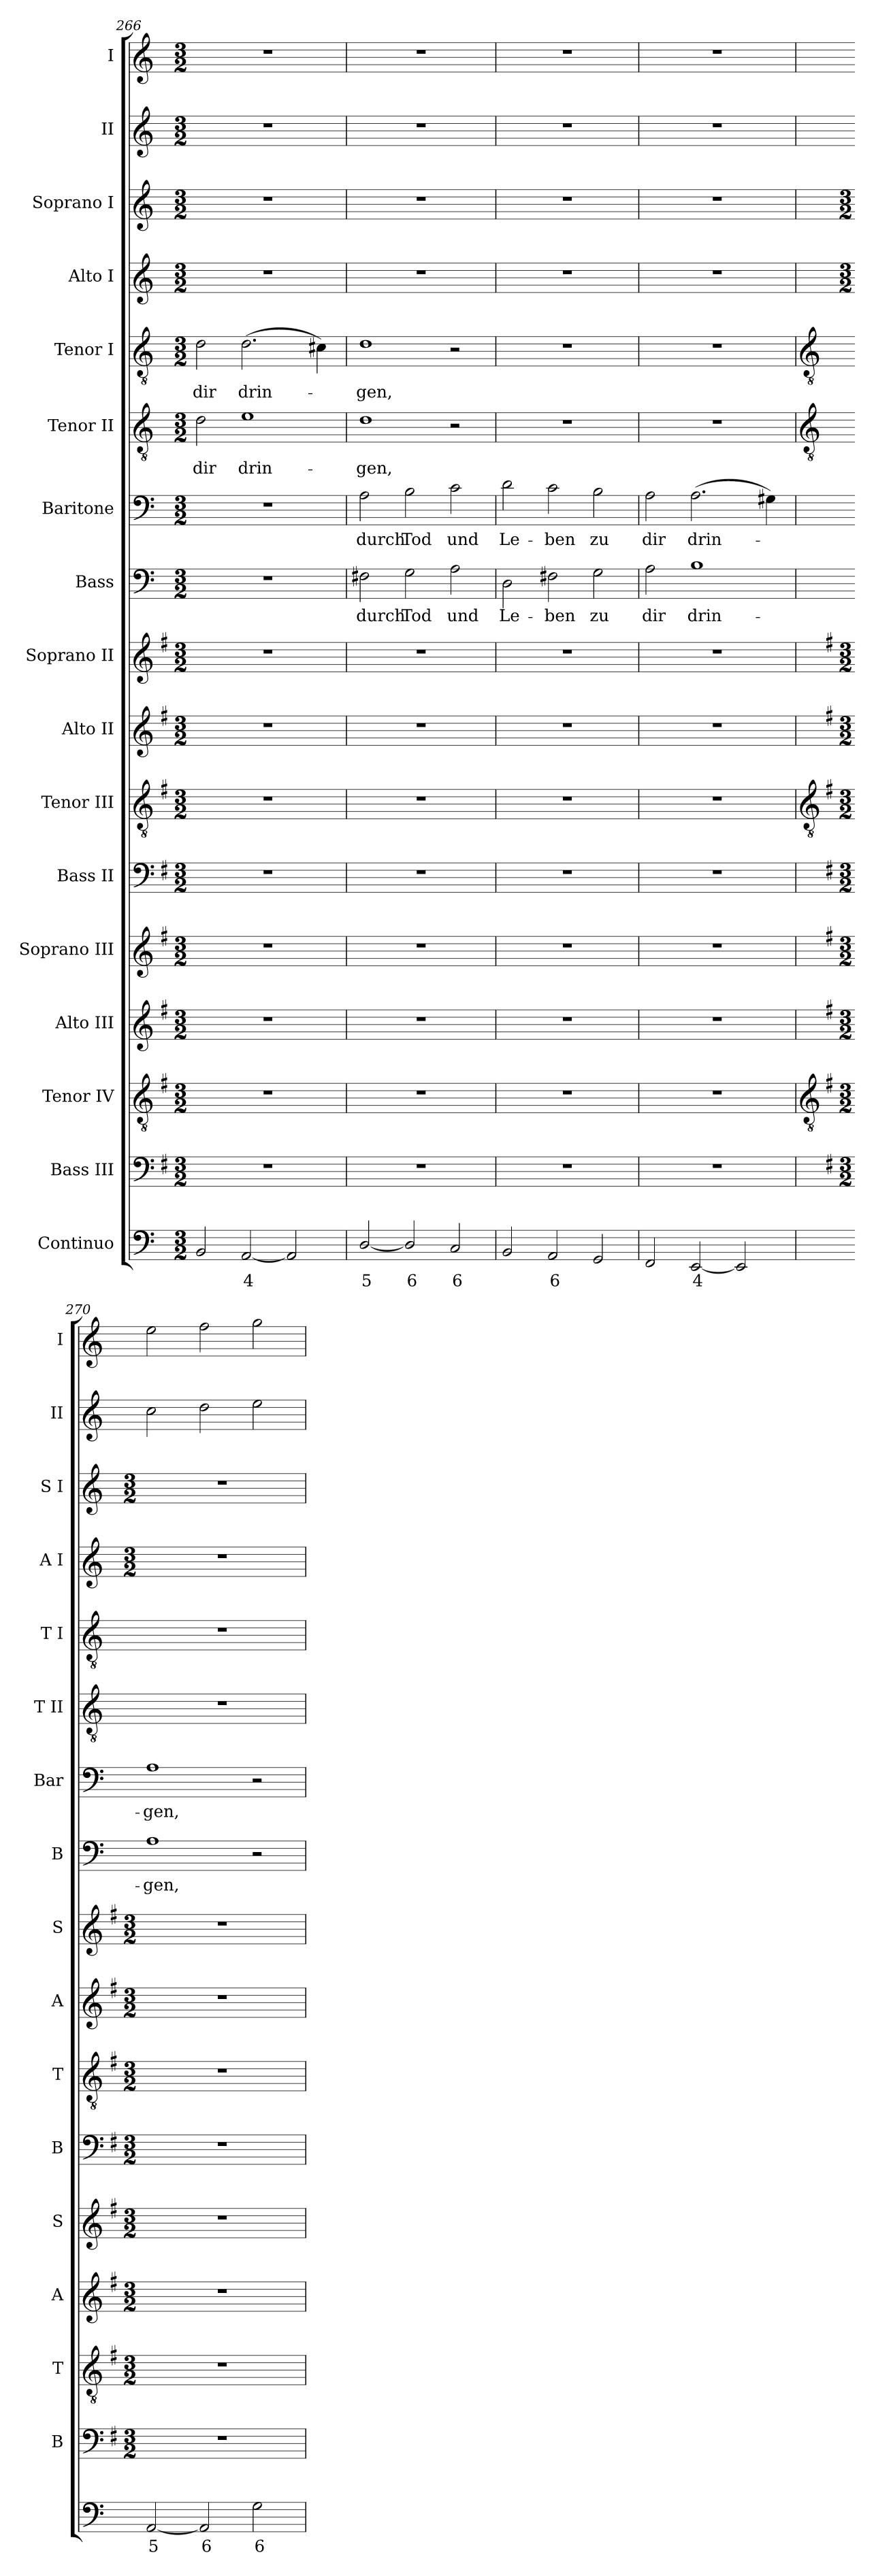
**kern	**text	**kern	**kern	**kern	**kern	**kern	**kern	**kern	**kern	**kern	**text	**kern	**text	**kern	**text	**kern	**text	**kern	**kern	**kern	**kern
*part17	*part17	*part16	*part15	*part14	*part13	*part12	*part11	*part10	*part9	*part8	*part8	*part7	*part7	*part6	*part6	*part5	*part5	*part4	*part3	*part2	*part1
*staff17	*staff17	*staff16	*staff15	*staff14	*staff13	*staff12	*staff11	*staff10	*staff9	*staff8	*staff8	*staff7	*staff7	*staff6	*staff6	*staff5	*staff5	*staff4	*staff3	*staff2	*staff1
*I"Continuo	*	*I"Bass III	*I"Tenor IV	*I"Alto III	*I"Soprano III	*I"Bass II	*I"Tenor III	*I"Alto II	*I"Soprano II	*I"Bass	*	*I"Baritone	*	*I"Tenor II	*	*I"Tenor I	*	*I"Alto I	*I"Soprano I	*I"II	*I"I
*	*	*I'B	*I'T	*I'A	*I'S	*I'B	*I'T	*I'A	*I'S	*I'B	*	*I'Bar	*	*I'T II	*	*I'T I	*	*I'A I	*I'S I	*I'II	*I'I
*clefF4	*	*clefF4	*clefGv2	*clefG2	*clefG2	*clefF4	*clefGv2	*clefG2	*clefG2	*clefF4	*	*clefF4	*	*clefGv2	*	*clefGv2	*	*clefG2	*clefG2	*clefG2	*clefG2
*	*	*ITrd4c7	*ITrd4c7	*ITrd4c7	*ITrd4c7	*ITrd4c7	*ITrd4c7	*ITrd4c7	*ITrd4c7	*	*	*	*	*	*	*	*	*	*	*	*
*k[]	*	*k[]	*k[]	*k[]	*k[]	*k[]	*k[]	*k[]	*k[]	*k[]	*	*k[]	*	*k[]	*	*k[]	*	*k[]	*k[]	*k[]	*k[]
*C:	*	*C:	*C:	*C:	*C:	*C:	*C:	*C:	*C:	*C:	*	*C:	*	*C:	*	*C:	*	*C:	*C:	*C:	*C:
*M3/2	*	*M3/2	*M3/2	*M3/2	*M3/2	*M3/2	*M3/2	*M3/2	*M3/2	*M3/2	*	*M3/2	*	*M3/2	*	*M3/2	*	*M3/2	*M3/2	*M3/2	*M3/2
=266	=266	=266	=266	=266	=266	=266	=266	=266	=266	=266	=266	=266	=266	=266	=266	=266	=266	=266	=266	=266	=266
!	!	!	!	!	!	!	!	!	!	!LO:N:vis=1	!	!LO:N:vis=1	!	!	!LO:LY:b	!	!LO:LY:b	!	!	!LO:N:vis=1	!LO:N:vis=1
2BB	.	1.r	1.r	1.r	1.r	1.r	1.r	1.r	1.r	1.r	.	1.r	.	2d	dir	2d	dir	1.r	1.r	1.r	1.r
!	!LO:LY:b	!	!	!	!	!	!	!	!	!	!	!	!	!	!LO:LY:b	!	!LO:LY:b	!	!	!	!
[2AA	4	.	.	.	.	.	.	.	.	.	.	.	.	1e	drin-	(>2.d	drin-	.	.	.	.
2AA]	.	.	.	.	.	.	.	.	.	.	.	.	.	.	.	.	.	.	.	.	.
.	.	.	.	.	.	.	.	.	.	.	.	.	.	.	.	4c#X)	.	.	.	.	.
=267	=267	=267	=267	=267	=267	=267	=267	=267	=267	=267	=267	=267	=267	=267	=267	=267	=267	=267	=267	=267	=267
!	!LO:LY:b	!	!	!	!	!	!	!	!	!	!LO:LY:b	!	!LO:LY:b	!	!LO:LY:b	!	!LO:LY:b	!	!	!LO:N:vis=1	!LO:N:vis=1
[2D/	5	1.r	1.r	1.r	1.r	1.r	1.r	1.r	1.r	2F#X	durch	2A	durch	1d	-gen,	1d	gen,	1.r	1.r	1.r	1.r
!	!LO:LY:b	!	!	!	!	!	!	!	!	!	!LO:LY:b	!	!LO:LY:b	!	!	!	!	!	!	!	!
2D/]	6	.	.	.	.	.	.	.	.	2G	Tod	2B	Tod	.	.	.	.	.	.	.	.
!	!LO:LY:b	!	!	!	!	!	!	!	!	!	!LO:LY:b	!	!LO:LY:b	!	!	!	!	!	!	!	!
2C	6	.	.	.	.	.	.	.	.	2A	und	2c	und	2r	.	2r	.	.	.	.	.
=268	=268	=268	=268	=268	=268	=268	=268	=268	=268	=268	=268	=268	=268	=268	=268	=268	=268	=268	=268	=268	=268
!	!	!	!	!	!	!	!	!	!	!	!LO:LY:b	!	!LO:LY:b	!LO:N:vis=1	!	!LO:N:vis=1	!	!	!	!LO:N:vis=1	!LO:N:vis=1
2BB	.	1.r	1.r	1.r	1.r	1.r	1.r	1.r	1.r	2D	Le-	2d	Le-	1.r	.	1.r	.	1.r	1.r	1.r	1.r
!	!LO:LY:b	!	!	!	!	!	!	!	!	!	!LO:LY:b	!	!LO:LY:b	!	!	!	!	!	!	!	!
2AA	6	.	.	.	.	.	.	.	.	2F#X	-ben	2c	-ben	.	.	.	.	.	.	.	.
!	!	!	!	!	!	!	!	!	!	!	!LO:LY:b	!	!LO:LY:b	!	!	!	!	!	!	!	!
2GG	.	.	.	.	.	.	.	.	.	2G	zu	2B	zu	.	.	.	.	.	.	.	.
=269	=269	=269	=269	=269	=269	=269	=269	=269	=269	=269	=269	=269	=269	=269	=269	=269	=269	=269	=269	=269	=269
!	!	!	!	!	!	!	!	!	!	!	!LO:LY:b	!	!LO:LY:b	!LO:N:vis=1	!	!LO:N:vis=1	!	!	!	!LO:N:vis=1	!LO:N:vis=1
2FF	.	1.r	1.r	1.r	1.r	1.r	1.r	1.r	1.r	2A	dir	2A	dir	1.r	.	1.r	.	1.r	1.r	1.r	1.r
!	!LO:LY:b	!	!	!	!	!	!	!	!	!	!LO:LY:b	!	!LO:LY:b	!	!	!	!	!	!	!	!
[2EE	4	.	.	.	.	.	.	.	.	1B	drin-	(>2.A	drin-	.	.	.	.	.	.	.	.
2EE]	.	.	.	.	.	.	.	.	.	.	.	.	.	.	.	.	.	.	.	.	.
.	.	.	.	.	.	.	.	.	.	.	.	4G#X)	.	.	.	.	.	.	.	.	.
!!LO:LB:g=z
=270	=270	=270	=270	=270	=270	=270	=270	=270	=270	=270	=270	=270	=270	=270	=270	=270	=270	=270	=270	=270	=270
*	*	*	*clefGv2	*	*	*	*clefGv2	*	*	*	*	*	*	*clefGv2	*	*clefGv2	*	*	*	*	*
*	*	*k[]	*k[]	*k[]	*k[]	*k[]	*k[]	*k[]	*k[]	*	*	*	*	*	*	*	*	*k[]	*k[]	*	*
*	*	*C:	*C:	*C:	*C:	*C:	*C:	*C:	*C:	*	*	*	*	*	*	*	*	*C:	*C:	*	*
*	*	*M3/2	*M3/2	*M3/2	*M3/2	*M3/2	*M3/2	*M3/2	*M3/2	*	*	*	*	*	*	*	*	*M3/2	*M3/2	*	*
!	!LO:LY:b	!LO:N:vis=1	!LO:N:vis=1	!LO:N:vis=1	!LO:N:vis=1	!LO:N:vis=1	!LO:N:vis=1	!LO:N:vis=1	!LO:N:vis=1	!	!LO:LY:b	!	!LO:LY:b	!LO:N:vis=1	!	!LO:N:vis=1	!	!LO:N:vis=1	!LO:N:vis=1	!	!
[2AA	5	1.r	1.r	1.r	1.r	1.r	1.r	1.r	1.r	1A	-gen,	1A	gen,	1.r	.	1.r	.	1.r	1.r	2cc	2ee
!	!LO:LY:b	!	!	!	!	!	!	!	!	!	!	!	!	!	!	!	!	!	!	!	!
2AA]	6	.	.	.	.	.	.	.	.	.	.	.	.	.	.	.	.	.	.	2dd	2ff
!	!LO:LY:b	!	!	!	!	!	!	!	!	!	!	!	!	!	!	!	!	!	!	!	!
2G	6	.	.	.	.	.	.	.	.	2r	.	2r	.	.	.	.	.	.	.	2ee	2gg
=	=	=	=	=	=	=	=	=	=	=	=	=	=	=	=	=	=	=	=	=	=
*-	*-	*-	*-	*-	*-	*-	*-	*-	*-	*-	*-	*-	*-	*-	*-	*-	*-	*-	*-	*-	*-
